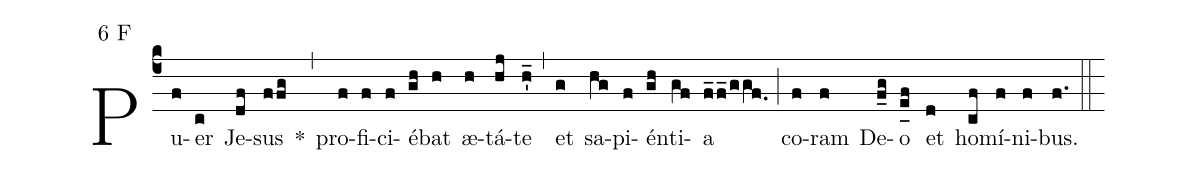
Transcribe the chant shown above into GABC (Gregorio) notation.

mode:6 F;
%%
(c4) Pu(f)er(c) Je(df)sus(ffg) *(,) pro(f)fi(f)ci(f)é(gh)bat(h) æ(h)tá(hj)te(h'_) (,) et(g) sa(hg)pi(f)én(gh)ti(gf)a(f_2f_/ggf.0) (;) co(f)ram(f) De(f_g)o(e_[uh:l]f) et(d) ho(cf)mí(f)ni(f)bus.(f.) (::)
